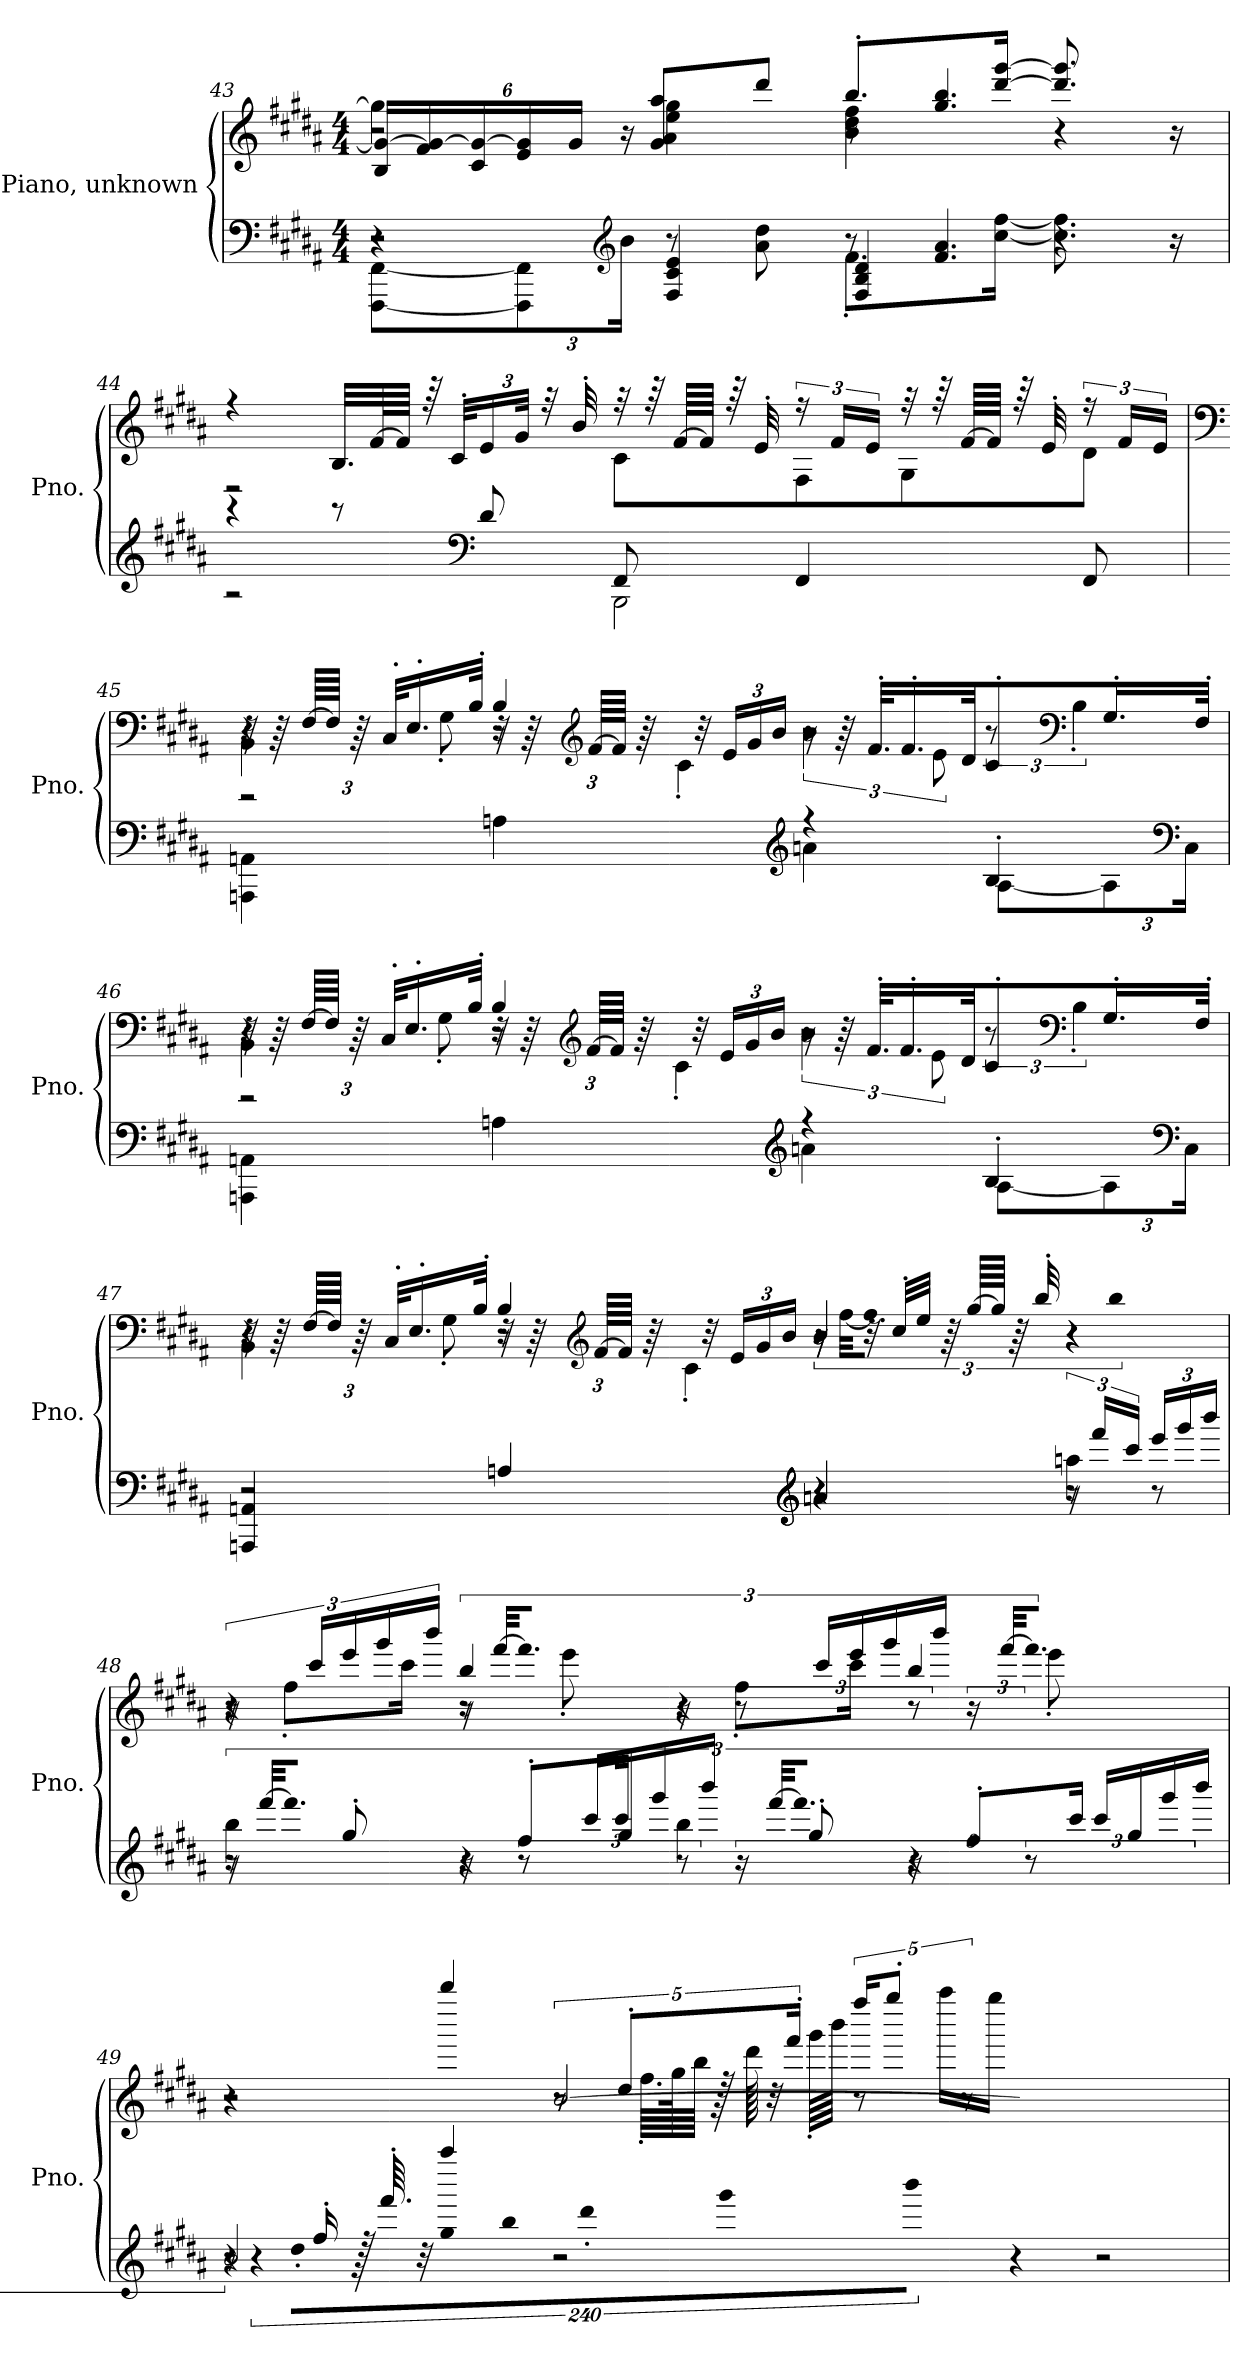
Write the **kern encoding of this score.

**kern	**kern
*part1	*part1
*staff2	*staff1
*I"Piano, unknown	*
*I'Pno.	*
!!LO:LB:g=z
*clefF4	*clefG2
*k[f#c#g#d#a#]	*k[f#c#g#d#a#]
*M4/4	*M4/4
=43	=43
*^	*^
*	*^	*	*^
*	*	*	*	*	*Xbrackettup
2r	[8FFF#\ [8FF#\L	4r	2r	4gg#\]	24B/ 24g#/_LL
.	.	.	.	.	24f#/ 24g#/_
.	.	.	.	.	24c#/ 24g#/_
*	*Xbrackettup	*	*	*	*brackettup
.	12FFF#\] 12FF#\]	.	.	.	24e/ 24g#/]
.	.	.	.	.	24g#/JJ
*clefG2	*	*	*	*	*
.	24b\Jk	.	.	.	24r
.	8r	4F#/ 4c#/ 4e/	.	4ee\ 4gg#\	8g#/ 8a#/ 8aa#/L
.	8a#\ 8dd#\	.	.	.	8ddd#/J
8r	8.f#'\L	4F#/ 4B/ 4d#/	8r	4b\ 4dd#\ 4ff#\	8.bb'/L
4.f#/ 4.a#/	.	.	4.gg#/ 4.bb/	.	.
.	[16cc#\ [16ff#\Jk	.	.	.	[16ddd#/ [16ggg#/Jk
.	8.cc#\] 8.ff#\]	4r	.	4r	8.ddd#/] 8.ggg#/]
.	16r	.	.	.	16r
*	*v	*v	*	*	*
*	*	*	*v	*v
!!LO:LB:g=z
=44	=44	=44	=44
4r	2r	4r	2r
8r	.	32.B/LLL	.
.	.	[64f#/L	.
.	.	64f#/JJJJ]	.
.	.	64r	.
.	.	32c#'/KLL	.
*clefF4	*	*	*
*	*	*Xbrackettup	*
8d#/	.	24e/	.
.	.	48g#/JJk	.
.	.	32r	.
.	.	32b'/	.
8FF#/	2BBB\	32r	8c#\L
.	.	64r	.
.	.	[64f#/LLLL	.
.	.	64f#/JJJJ]	.
.	.	64r	.
.	.	32e'/	.
*	*	*brackettup	*
4FF#/	.	24r	8F#\
.	.	24f#/LL	.
.	.	24e/JJ	.
.	.	32r	8G#\
.	.	64r	.
.	.	[64f#/LLLL	.
.	.	64f#/JJJJ]	.
.	.	64r	.
.	.	32e'/	.
8FF#/	.	24r	8d#\J
.	.	24f#/LL	.
.	.	24e/JJ	.
*	*	*v	*v
!!LO:LB:g=z
=45	=45	=45
*	*	*clefF4
*	*	*^
*	*	*	*^
2r	4AAAn\ 4AAn\	32r	6BB\	4r
.	.	64r	.	.
.	.	[64F#/LLLL	.	.
.	.	64F#/JJJJ]	.	.
.	.	64r	.	.
.	.	32C#'/KLL	.	.
.	.	16.E'/	.	.
.	.	.	12G#'\	.
.	.	32B'/JJk	.	.
.	4An\	32r	12r	4B/
.	.	64r	.	.
*	*	*clefG2	*	*
.	.	[64f#/LLLL	.	.
.	.	64f#/JJJJ]	.	.
.	.	64r	.	.
.	.	.	6c#'\	.
.	.	32r	.	.
*	*	*Xbrackettup	*	*
.	.	24e/LL	.	.
.	.	24g#/	.	.
.	.	24b/JJ	.	.
*clefG2	*	*	*	*
*	*	*	*brackettup	*
4r	4an\	16r	6b\	2r
.	.	64r	.	.
.	.	32.f#'/KLL	.	.
.	.	16.f#'/	.	.
.	.	.	12e\	.
.	.	32d#/JK	.	.
4B'/	[8A\L	8c#'/	12r	.
*	*	*clefF4	*	*
.	.	.	6B'\	.
.	12A\]	16.G#'/L	.	.
*clefF4	*	*	*	*
.	24C#\Jk	.	.	.
.	.	32F#'/JJk	.	.
!!LO:LB:g=z	!!	!!
=46	=46	=46	=46	=46
2r	4AAAn\ 4AAn\	32r	6BB\	4r
.	.	64r	.	.
.	.	[64F#/LLLL	.	.
.	.	64F#/JJJJ]	.	.
.	.	64r	.	.
.	.	32C#'/KLL	.	.
.	.	16.E'/	.	.
.	.	.	12G#'\	.
.	.	32B'/JJk	.	.
.	4An\	32r	12r	4B/
.	.	64r	.	.
*	*	*clefG2	*	*
.	.	[64f#/LLLL	.	.
.	.	64f#/JJJJ]	.	.
.	.	64r	.	.
.	.	.	6c#'\	.
.	.	32r	.	.
*	*	*Xbrackettup	*	*
.	.	24e/LL	.	.
.	.	24g#/	.	.
.	.	24b/JJ	.	.
*clefG2	*	*	*	*
*	*	*	*brackettup	*
4r	4an\	16r	6b\	2r
.	.	64r	.	.
.	.	32.f#'/KLL	.	.
.	.	16.f#'/	.	.
.	.	.	12e\	.
.	.	32d#/JK	.	.
4B'/	[8A\L	8c#'/	12r	.
*	*	*clefF4	*	*
.	.	.	6B'\	.
.	12A\]	16.G#'/L	.	.
*clefF4	*	*	*	*
.	24C#\Jk	.	.	.
.	.	32F#'/JJk	.	.
!!LO:LB:g=z	!!	!!
=47	=47	=47	=47	=47
*	*^	*	*	*
2r	2r	4AAAn/ 4AAn/	32r	6BB\	4r
.	.	.	64r	.	.
.	.	.	[64F#/LLLL	.	.
.	.	.	64F#/JJJJ]	.	.
.	.	.	64r	.	.
.	.	.	32C#'/KLL	.	.
.	.	.	16.E'/	.	.
.	.	.	.	12G#'\	.
.	.	.	32B'/JJk	.	.
.	.	4An/	32r	12r	4B/
.	.	.	64r	.	.
*	*	*	*clefG2	*	*
.	.	.	[64f#/LLLL	.	.
.	.	.	64f#/JJJJ]	.	.
.	.	.	64r	.	.
.	.	.	.	6c#'\	.
.	.	.	32r	.	.
*	*	*	*Xbrackettup	*	*
.	.	.	24e/LL	.	.
.	.	.	24g#/	.	.
.	.	.	24b/JJ	.	.
*clefG2	*	*	*	*	*
*	*	*	*	*brackettup	*
4r	4r	4an/	16r	24r	4b/
.	.	.	.	[48ff#\KKL	.
.	.	.	32r	8.ff#\J]	.
.	.	.	32cc#'/LLL	.	.
.	.	.	32ee/JJJ	.	.
.	.	.	64r	.	.
.	.	.	[64gg#/LLLL	.	.
.	.	.	64gg#/JJJJ]	.	.
.	.	.	64r	.	.
.	.	.	32bb'/	.	.
*	*	*brackettup	*	*	*
8r	4aan\	24r	4r	4bb\	4r
.	.	24fff#/LL	.	.	.
.	.	24ccc#/JJ	.	.	.
*Xbrackettup	*	*	*	*	*
24eee/LL	.	8r	.	.	.
24ggg#/	.	.	.	.	.
24bbb/JJ	.	.	.	.	.
!!LO:PB:g=z	!!	!!
=48	=48	=48	=48	=48	=48
*brackettup	*	*	*	*	*
24r	4bb\	8r	12r	16r	4r
[48fff#/KKL	.	.	.	.	.
8.fff#/J]	.	.	.	8ff#'\L	.
.	.	.	24ccc#/LL	.	.
*	*	*	*Xbrackettup	*	*
.	.	8gg#'/	24eee/	.	.
.	.	.	24ggg#/	.	.
.	.	.	.	16ccc#\Jk	.
.	.	.	24bbb/JJ	.	.
*	*	*	*brackettup	*	*
12r	4r	16r	24r	8r	4bb/
.	.	.	[48fff#/KKL	.	.
.	.	8ff#'/L	8.fff#/J]	.	.
24ccc#/LL	.	.	.	.	.
*Xbrackettup	*	*	*	*	*
24gg#/	.	.	.	8eee'\	.
24ggg#/	.	.	.	.	.
.	.	16ccc#/Jk	.	.	.
24bbb/JJ	.	.	.	.	.
*brackettup	*	*	*	*	*
24r	4bb\	8r	12r	16r	4r
[48fff#/KKL	.	.	.	.	.
8.fff#/J]	.	.	.	8ff#'\L	.
.	.	.	24ccc#/LL	.	.
*	*	*	*Xbrackettup	*	*
.	.	8gg#'/	24eee/	.	.
.	.	.	24ggg#/	.	.
.	.	.	.	16ccc#\Jk	.
.	.	.	24bbb/JJ	.	.
*	*	*	*brackettup	*	*
12r	4r	16r	24r	8r	4bb/
.	.	.	[48fff#/KKL	.	.
.	.	8ff#'/L	8.fff#/J]	.	.
24ccc#/LL	.	.	.	.	.
*Xbrackettup	*	*	*	*	*
24gg#/	.	.	.	8eee'\	.
24ggg#/	.	.	.	.	.
.	.	16ccc#/Jk	.	.	.
24bbb/JJ	.	.	.	.	.
!!LO:LB:g=z	!!	!!
=49	=49	=49	=49	=49	=49
*	*brackettup	*	*	*	*
!	!LO:N:vis=32	!	!	!	!
8r	640%23r	2b/	4r	2r	2r
!	!LO:N:vis=16	!	!	!	!
.	1920%137r	.	.	.	.
!	!LO:N:vis=32	!	!	!	!
.	640%23dd#'\LLL	.	.	.	.
16ff#'/	.	.	.	.	.
!	!LO:N:vis=64	!	!	!	!
.	960%17gg#\L	.	.	.	.
!	!LO:N:vis=64	!	!	!	!
.	960%17bb\J	.	.	.	.
!	!LO:N:vis=32	!	!	!	!
.	640%23ddd#'\	.	.	.	.
128r	.	.	.	.	.
64.fff#'/	.	.	.	.	.
!	!LO:N:vis=64	!	!	!	!
.	960%17ggg#\L	.	.	.	.
32r	.	.	.	.	.
!	!LO:N:vis=64	!	!	!	!
.	960%17bbb\JJJJ	.	.	.	.
4aaaa#/	4r	.	4bbbb/	.	.
2r	2r	2r	10r	8r	[2b/
.	.	.	10dd#'/L	.	.
.	.	.	.	64.ff#'\LLLL	.
.	.	.	.	128gg#\K	.
.	.	.	.	64bb\JJJJ	.
.	.	.	.	128r	.
.	.	.	.	128ddd#\	.
.	.	.	.	32r	.
.	.	.	20fff#'/Jk	.	.
.	.	.	.	64ggg#'\LLLL	.
.	.	.	.	64bbb\JJJJ	.
.	.	.	20ffff#/KL	8r	.
.	.	.	10gggg#'/J	.	.
.	.	.	.	16aaaa#\LL	.
.	.	.	10r	.	.
.	.	.	.	16gggg#\JJ	.
*v	*v	*v	*	*	*
*	*v	*v	*v
=	=
*-	*-
